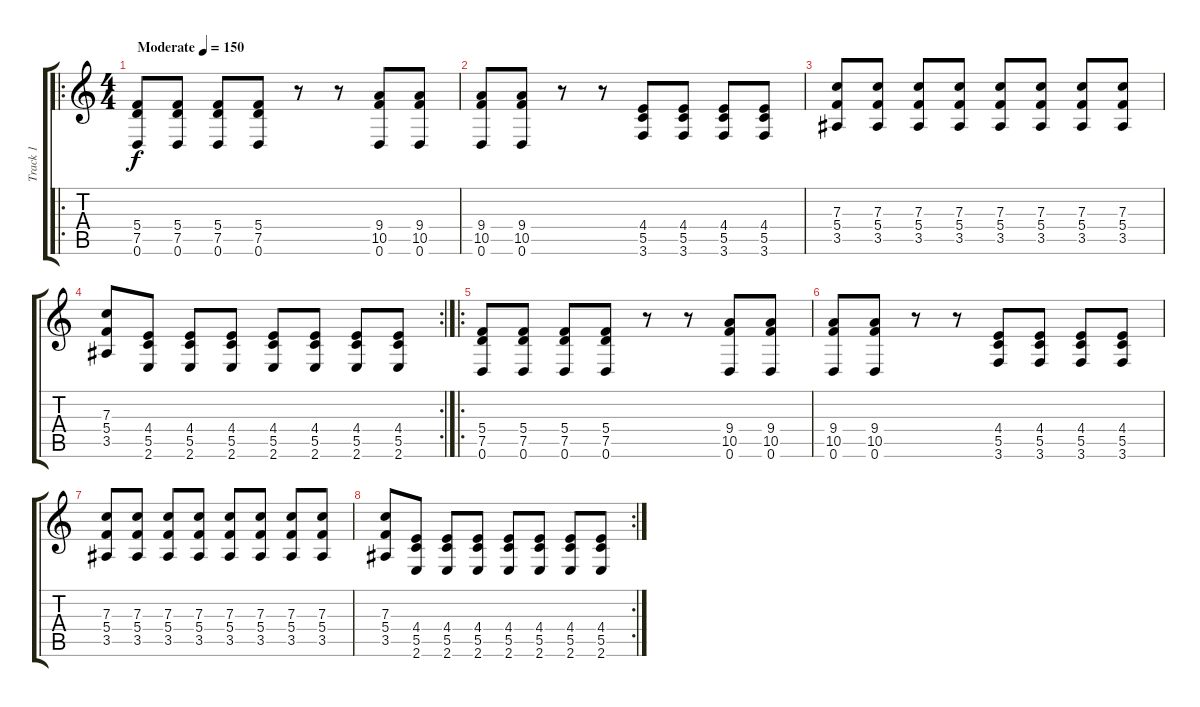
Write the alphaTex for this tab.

\track ("Track 1" "Track 1") {instrument distortionguitar}
\staff {score tabs}
\tuning (D4 A3 F3 C3 G2 D2) {hide}
\ro
\ts (4 4)
\tempo (150 "Moderate")
\clef g2
\ks c
(5.4 7.5 0.6).8{dy f instrument distortionguitar} (5.4 7.5 0.6).8 (5.4 7.5 0.6).8 (5.4 7.5 0.6).8 r.8 r.8 (9.4 10.5 0.6).8 (9.4 10.5 0.6).8 |
(9.4 10.5 0.6).8 (9.4 10.5 0.6).8 r.8 r.8 (4.4 5.5 3.6).8 (4.4 5.5 3.6).8 (4.4 5.5 3.6).8 (4.4 5.5 3.6).8 |
(7.3 5.4 3.5).8 (7.3 5.4 3.5).8 (7.3 5.4 3.5).8 (7.3 5.4 3.5).8 (7.3 5.4 3.5).8 (7.3 5.4 3.5).8 (7.3 5.4 3.5).8 (7.3 5.4 3.5).8 |
\rc 2
(7.3 5.4 3.5).8 (4.4 5.5 2.6).8 (4.4 5.5 2.6).8 (4.4 5.5 2.6).8 (4.4 5.5 2.6).8 (4.4 5.5 2.6).8 (4.4 5.5 2.6).8 (4.4 5.5 2.6).8 |
\ro
(5.4 7.5 0.6).8{instrument acousticguitarsteel} (5.4 7.5 0.6).8 (5.4 7.5 0.6).8 (5.4 7.5 0.6).8 r.8 r.8 (9.4 10.5 0.6).8 (9.4 10.5 0.6).8 |
(9.4 10.5 0.6).8 (9.4 10.5 0.6).8 r.8 r.8 (4.4 5.5 3.6).8 (4.4 5.5 3.6).8 (4.4 5.5 3.6).8 (4.4 5.5 3.6).8 |
(7.3 5.4 3.5).8 (7.3 5.4 3.5).8 (7.3 5.4 3.5).8 (7.3 5.4 3.5).8 (7.3 5.4 3.5).8 (7.3 5.4 3.5).8 (7.3 5.4 3.5).8 (7.3 5.4 3.5).8 |
\rc 2
(7.3 5.4 3.5).8 (4.4 5.5 2.6).8 (4.4 5.5 2.6).8 (4.4 5.5 2.6).8 (4.4 5.5 2.6).8 (4.4 5.5 2.6).8 (4.4 5.5 2.6).8 (4.4 5.5 2.6).8
